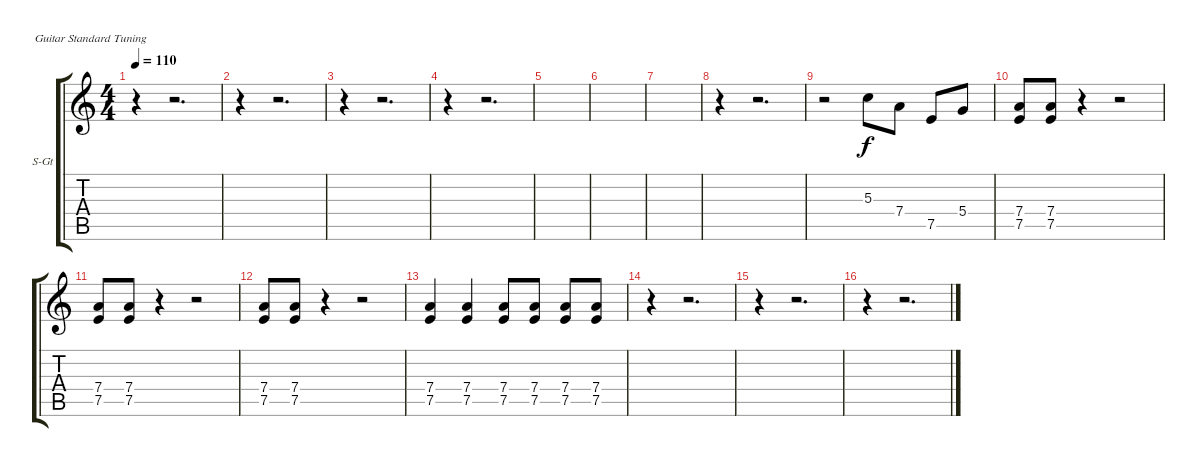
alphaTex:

\bracketExtendMode groupsimilarinstruments
\firstSystemTrackNameOrientation horizontal
\otherSystemsTrackNameOrientation horizontal
\track (" Синтез" "S-Gt") {instrument lead1square}
\staff {score tabs}
\tuning (E4 B3 G3 D3 A2 E2)
\displaytranspose 12
\ts (4 4)
\tempo 110
\clef g2
\ks c
r.4{dy f} r.2{d} |
r.4 r.2{d} |
r.4 r.2{d} |
r.4 r.2{d} |
|
|
|
r.4 r.2{d} |
r.2 5.3.8 7.4.8 7.5.8 5.4.8 |
(7.4 7.5).8 (7.4 7.5).8 r.4 r.2 |
(7.4 7.5).8 (7.4 7.5).8 r.4 r.2 |
(7.4 7.5).8 (7.4 7.5).8 r.4 r.2 |
(7.4 7.5).4 (7.4 7.5).4 (7.4 7.5).8 (7.4 7.5).8 (7.4 7.5).8 (7.4 7.5).8 |
r.4 r.2{d} |
r.4 r.2{d} |
r.4 r.2{d}
